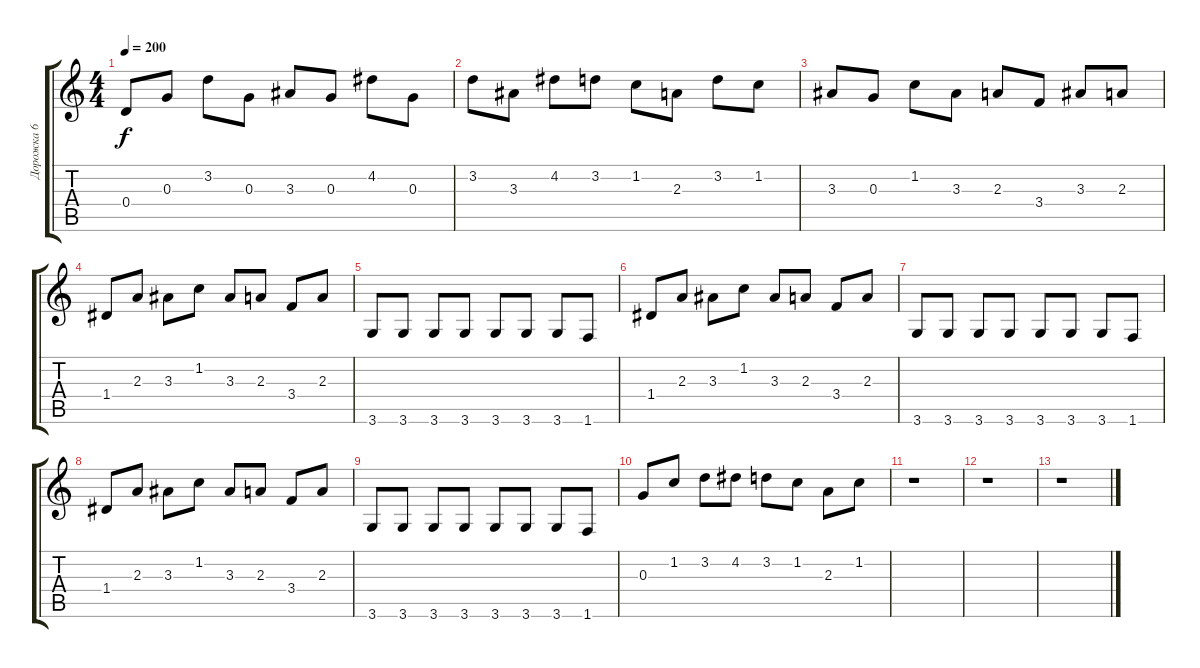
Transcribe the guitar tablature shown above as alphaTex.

\track ("Дорожка 6" "Дорожка 6") {instrument overdrivenguitar}
\staff {score tabs}
\tuning (E4 B3 G3 D3 A2 E2) {hide}
\ts (4 4)
\tempo 200
\clef g2
\ks c
0.4.8{dy f} 0.3.8 3.2.8 0.3.8 3.3.8 0.3.8 4.2.8 0.3.8 |
3.2.8 3.3.8 4.2.8 3.2.8 1.2.8 2.3.8 3.2.8 1.2.8 |
3.3.8 0.3.8 1.2.8 3.3.8 2.3.8 3.4.8 3.3.8 2.3.8 |
1.4.8 2.3.8 3.3.8 1.2.8 3.3.8 2.3.8 3.4.8 2.3.8 |
3.6.8 3.6.8 3.6.8 3.6.8 3.6.8 3.6.8 3.6.8 1.6.8 |
1.4.8 2.3.8 3.3.8 1.2.8 3.3.8 2.3.8 3.4.8 2.3.8 |
3.6.8 3.6.8 3.6.8 3.6.8 3.6.8 3.6.8 3.6.8 1.6.8 |
1.4.8 2.3.8 3.3.8 1.2.8 3.3.8 2.3.8 3.4.8 2.3.8 |
3.6.8 3.6.8 3.6.8 3.6.8 3.6.8 3.6.8 3.6.8 1.6.8 |
0.3.8 1.2.8 3.2.8 4.2.8 3.2.8 1.2.8 2.3.8 1.2.8 |
r.1 |
r.1 |
r.1
